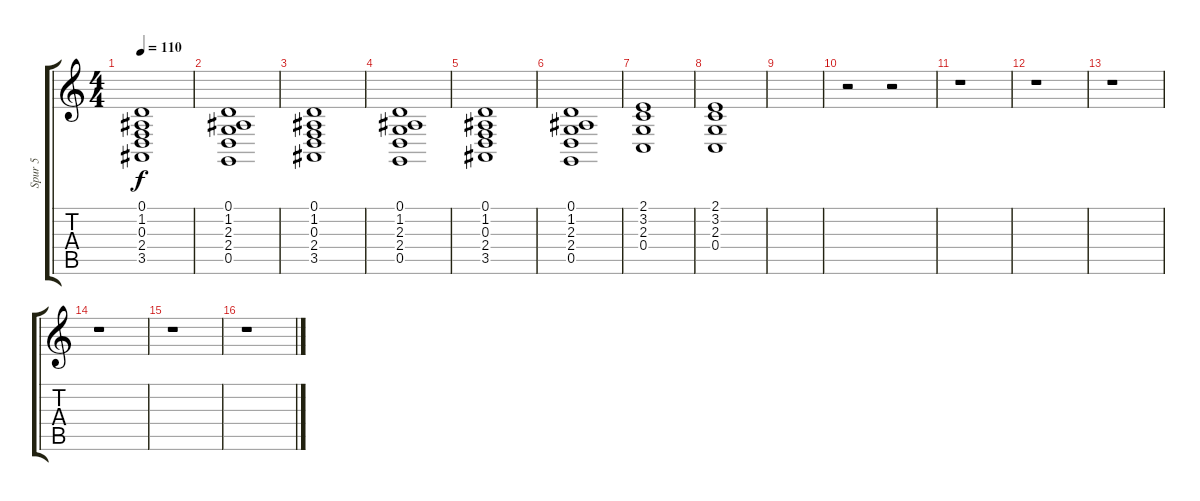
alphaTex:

\track ("Spur 5" "Spur 5") {instrument stringensemble2}
\staff {score tabs}
\tuning (D4 A3 F3 C3 G2 D2) {hide}
\ts (4 4)
\tempo 110
\clef g2
\ks c
(0.1 1.2 0.3 2.4 3.5).1{dy f} |
(0.1 1.2 2.3 2.4 0.5).1 |
(0.1 1.2 0.3 2.4 3.5).1 |
(0.1 1.2 2.3 2.4 0.5).1 |
(0.1 1.2 0.3 2.4 3.5).1 |
(0.1 1.2 2.3 2.4 0.5).1 |
(2.1 3.2 2.3 0.4).1 |
(2.1 3.2 2.3 0.4).1 |
|
r.2 r.2 |
r.1 |
r.1 |
r.1 |
r.1 |
r.1 |
r.1
